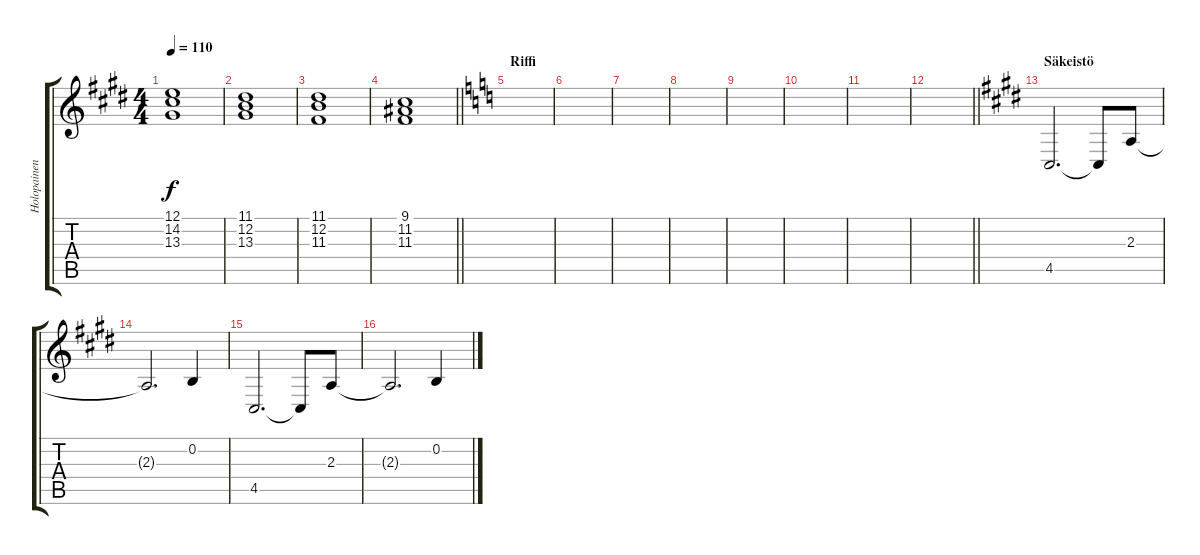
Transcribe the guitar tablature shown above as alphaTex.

\track ("Holopainen III" "Holopainen") {instrument stringensemble1}
\staff {score tabs}
\tuning (E4 B3 G3 D3 A2 E2) {hide}
\ts (4 4)
\tempo 110
\clef g2
\ks c#minor
(12.1 14.2 13.3).1{dy f} |
(11.1 12.2 13.3).1 |
(11.1 12.2 11.3).1 |
\barLineRight lightlight
(9.1 11.2 11.3).1 |
\section ("" "Riffi")
\ks c
|
|
|
|
|
|
|
\barLineRight lightlight
|
\section ("" "Säkeistö")
\ks c#minor
4.5.2{d} 4.5{t}.8 2.3.8 |
2.3{t}.2{d} 0.2.4 |
4.5.2{d} 4.5{t}.8 2.3.8 |
2.3{t}.2{d} 0.2.4
